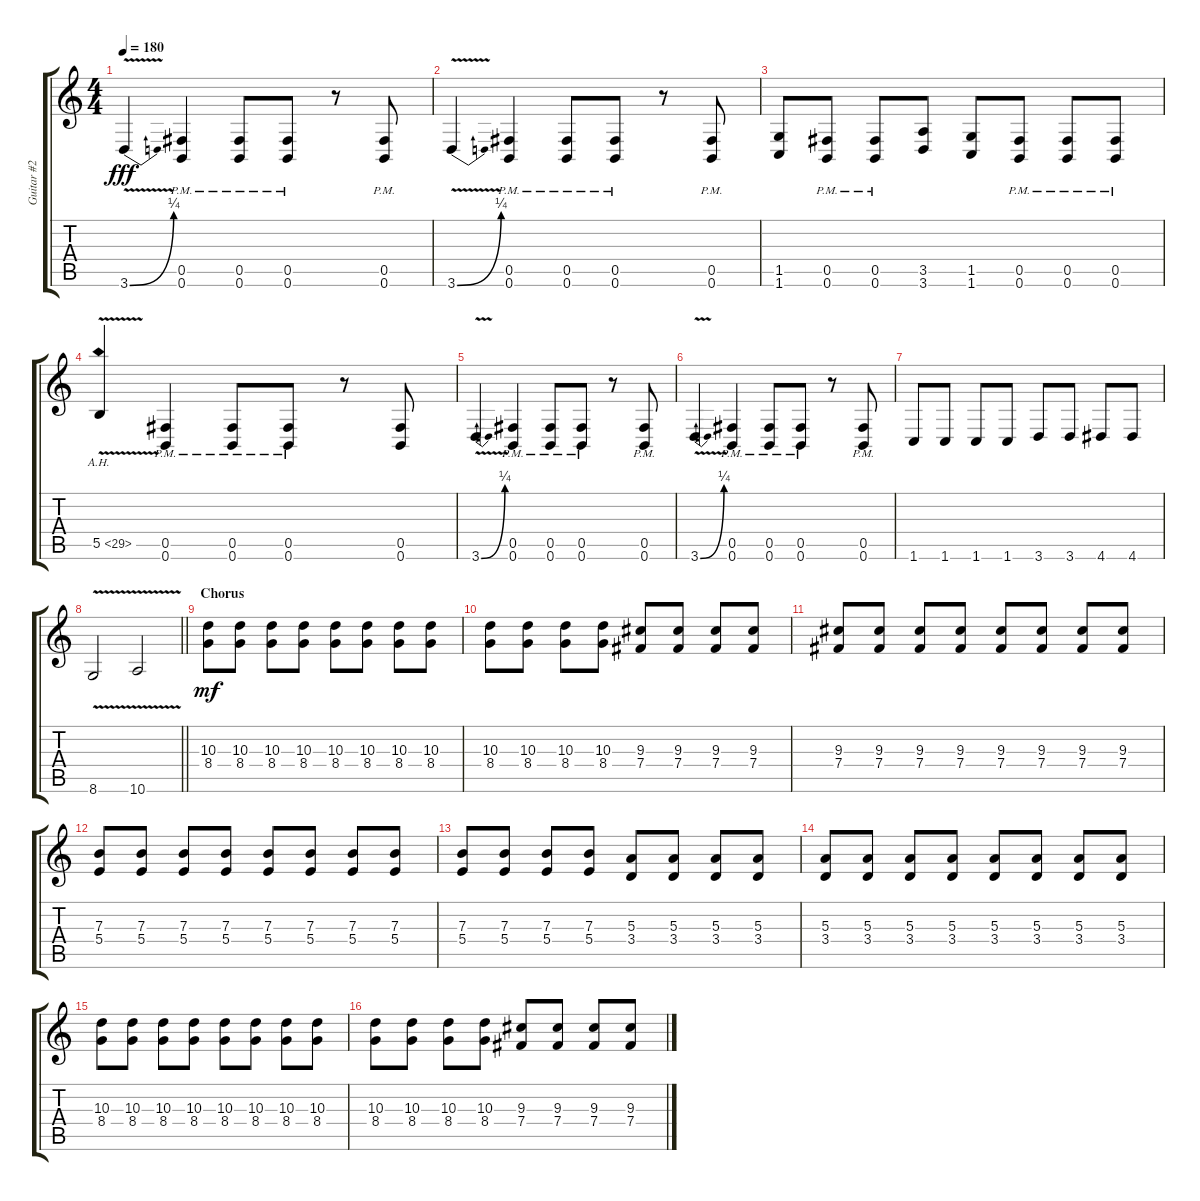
\track ("Guitar #2" "Guitar #2") {instrument overdrivenguitar}
\staff {score tabs}
\tuning (Db4 Ab3 E3 B2 Gb2 B1) {hide}
\ts (4 4)
\tempo 180
\clef g2
\ks c
3.6{be (bend 0 0 60 1) v}.4{dy fff} (0.5{pm} 0.6{pm}).4 (0.5{pm} 0.6{pm}).8 (0.5{pm} 0.6{pm}).8 r.8 (0.5{pm} 0.6{pm}).8 |
3.6{be (bend 0 0 60 1) v}.4 (0.5{pm} 0.6{pm}).4 (0.5{pm} 0.6{pm}).8 (0.5{pm} 0.6{pm}).8 r.8 (0.5{pm} 0.6{pm}).8 |
(1.5 1.6).8 (0.5{pm} 0.6{pm}).8 (0.5{pm} 0.6{pm}).8 (3.5 3.6).8 (1.5 1.6).8 (0.5{pm} 0.6{pm}).8 (0.5{pm} 0.6{pm}).8 (0.5{pm} 0.6{pm}).8 |
5.5{ah 24 v}.4 (0.5{pm} 0.6{pm}).4 (0.5{pm} 0.6{pm}).8 (0.5{pm} 0.6{pm}).8 r.8 (0.5 0.6).8 |
3.6{be (bend 0 0 60 1) v}.4 (0.5{pm} 0.6{pm}).4 (0.5{pm} 0.6{pm}).8 (0.5{pm} 0.6{pm}).8 r.8 (0.5{pm} 0.6{pm}).8 |
3.6{be (bend 0 0 60 1) v}.4 (0.5{pm} 0.6{pm}).4 (0.5{pm} 0.6{pm}).8 (0.5{pm} 0.6{pm}).8 r.8 (0.5{pm} 0.6{pm}).8 |
1.6.8 1.6.8 1.6.8 1.6.8 3.6.8 3.6.8 4.6.8 4.6.8 |
\barLineRight lightlight
8.6{v}.2 10.6{v}.2 |
\section ("" "Chorus")
(10.3 8.4).8{dy mf} (10.3 8.4).8 (10.3 8.4).8 (10.3 8.4).8 (10.3 8.4).8 (10.3 8.4).8 (10.3 8.4).8 (10.3 8.4).8 |
(10.3 8.4).8 (10.3 8.4).8 (10.3 8.4).8 (10.3 8.4).8 (9.3 7.4).8 (9.3 7.4).8 (9.3 7.4).8 (9.3 7.4).8 |
(9.3 7.4).8 (9.3 7.4).8 (9.3 7.4).8 (9.3 7.4).8 (9.3 7.4).8 (9.3 7.4).8 (9.3 7.4).8 (9.3 7.4).8 |
(7.3 5.4).8 (7.3 5.4).8 (7.3 5.4).8 (7.3 5.4).8 (7.3 5.4).8 (7.3 5.4).8 (7.3 5.4).8 (7.3 5.4).8 |
(7.3 5.4).8 (7.3 5.4).8 (7.3 5.4).8 (7.3 5.4).8 (5.3 3.4).8 (5.3 3.4).8 (5.3 3.4).8 (5.3 3.4).8 |
(5.3 3.4).8 (5.3 3.4).8 (5.3 3.4).8 (5.3 3.4).8 (5.3 3.4).8 (5.3 3.4).8 (5.3 3.4).8 (5.3 3.4).8 |
(10.3 8.4).8 (10.3 8.4).8 (10.3 8.4).8 (10.3 8.4).8 (10.3 8.4).8 (10.3 8.4).8 (10.3 8.4).8 (10.3 8.4).8 |
(10.3 8.4).8 (10.3 8.4).8 (10.3 8.4).8 (10.3 8.4).8 (9.3 7.4).8 (9.3 7.4).8 (9.3 7.4).8 (9.3 7.4).8
